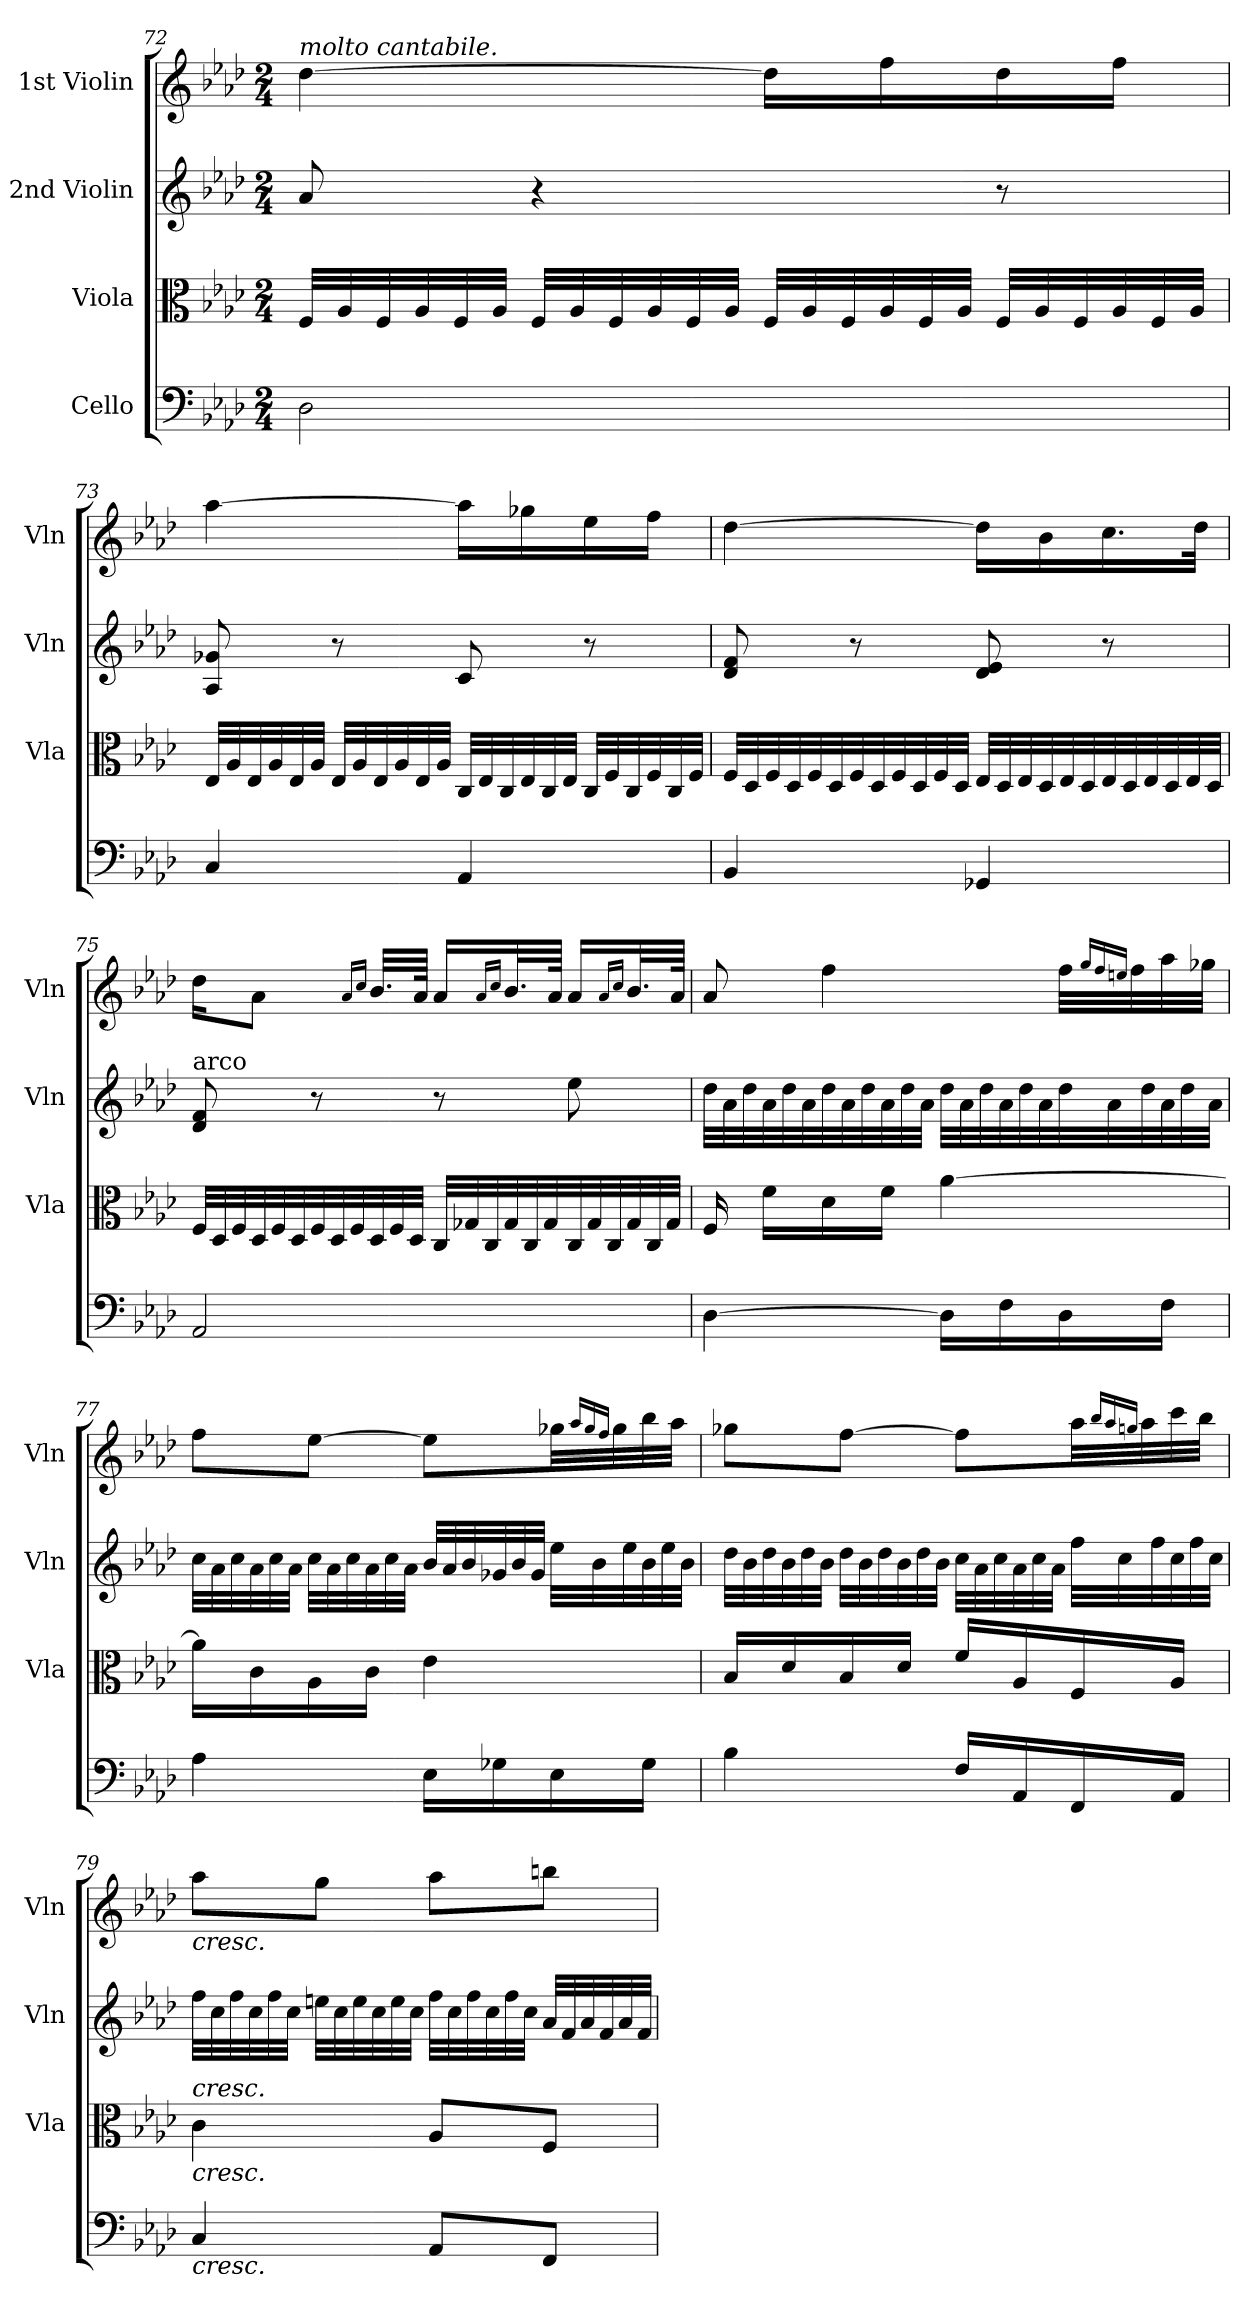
**kern	**kern	**kern	**kern
*part4	*part3	*part2	*part1
*staff4	*staff3	*staff2	*staff1
*I"Cello	*I"Viola	*I"2nd Violin	*I"1st Violin
*	*I'Vla	*I'Vln	*I'Vln
!!LO:LB:g=z
*clefF4	*clefC3	*clefG2	*clefG2
*k[b-e-a-d-]	*k[b-e-a-d-]	*k[b-e-a-d-]	*k[b-e-a-d-]
*f:	*f:	*f:	*f:
*M2/4	*M2/4	*M2/4	*M2/4
*	*Xtuplet	*	*
=72	=72	=72	=72
!	!	!	!LO:TX:a:i:t=molto cantabile.
2D-\	48F/LLL	8a-/	[4dd-\
.	48A-/	.	.
.	48F/	.	.
.	48A-/	.	.
.	48F/	.	.
.	48A-/JJJ	.	.
.	48F/LLL	4r	.
.	48A-/	.	.
.	48F/	.	.
.	48A-/	.	.
.	48F/	.	.
.	48A-/JJJ	.	.
.	48F/LLL	.	16dd-\LL]
.	48A-/	.	.
.	48F/	.	.
.	48A-/	.	16ff\
.	48F/	.	.
.	48A-/JJJ	.	.
.	48F/LLL	8r	16dd-\
.	48A-/	.	.
.	48F/	.	.
.	48A-/	.	16ff\JJ
.	48F/	.	.
.	48A-/JJJ	.	.
=73	=73	=73	=73
4C/	48E-/LLL	8A-/ 8g-X/	[4aa-\
.	48A-/	.	.
.	48E-/	.	.
.	48A-/	.	.
.	48E-/	.	.
.	48A-/JJJ	.	.
.	48E-/LLL	8r	.
.	48A-/	.	.
.	48E-/	.	.
.	48A-/	.	.
.	48E-/	.	.
.	48A-/JJJ	.	.
4AA-/	48C/LLL	8c/	16aa-\LL]
.	48E-/	.	.
.	48C/	.	.
.	48E-/	.	16gg-X\
.	48C/	.	.
.	48E-/JJJ	.	.
.	48C/LLL	8r	16ee-\
.	48F/	.	.
.	48C/	.	.
.	48F/	.	16ff\JJ
.	48C/	.	.
.	48F/JJJ	.	.
!!LO:PB:g=z
=74	=74	=74	=74
4BB-/	48F/LLL	8d-/ 8f/	[4dd-\
.	48D-/	.	.
.	48F/	.	.
.	48D-/	.	.
.	48F/	.	.
.	48D-/	.	.
.	48F/	8r	.
.	48D-/	.	.
.	48F/	.	.
.	48D-/	.	.
.	48F/	.	.
.	48D-/JJJ	.	.
4GG-X/	48E-/LLL	8d-/ 8e-/	16dd-\LL]
.	48D-/	.	.
.	48E-/	.	.
.	48D-/	.	16b-\
.	48E-/	.	.
.	48D-/	.	.
.	48E-/	8r	16.cc\
.	48D-/	.	.
.	48E-/	.	.
.	48D-/	.	.
.	48E-/	.	.
.	.	.	32dd-\JJk
.	48D-/JJJ	.	.
!!LO:LB:g=z
=75	=75	=75	=75
!	!	!LO:TX:a:t=arco	!
2AA-/	48F/LLL	8d-/ 8f/	16dd-\KL
.	48D-/	.	.
.	48F/	.	.
.	48D-/	.	8a-\J
.	48F/	.	.
.	48D-/	.	.
.	48F/	8r	.
.	48D-/	.	.
.	48F/	.	.
.	.	.	16qa-/LL
.	.	.	16qcc/JJ
.	48D-/	.	32.b-/LLL
.	48F/	.	.
.	48D-/JJJ	.	.
.	.	.	64a-/JJJk
.	48C/LLL	8r	16a-/LL
.	48G-X/	.	.
.	48C/	.	.
.	.	.	16qa-/LL
.	.	.	16qcc/JJ
.	48G-/	.	32.b-/L
.	48C/	.	.
.	48G-/	.	.
.	.	.	64a-/JJJk
.	48C/	8ee-\	16a-/LL
.	48G-/	.	.
.	48C/	.	.
.	.	.	16qa-/LL
.	.	.	16qcc/JJ
.	48G-/	.	32.b-/L
.	48C/	.	.
.	48G-/JJJ	.	.
.	.	.	64a-/JJJk
!!LO:LB:g=z
=76	=76	=76	=76
*	*	*Xtuplet	*
[4D-\	16F/	48dd-\LLL	8a-/
.	.	48a-\	.
.	.	48dd-\	.
.	16f\LL	48a-\	.
.	.	48dd-\	.
.	.	48a-\	.
.	16d-\	48dd-\	4ff\
.	.	48a-\	.
.	.	48dd-\	.
.	16f\JJ	48a-\	.
.	.	48dd-\	.
.	.	48a-\JJJ	.
16D-\LL]	[4a-\	48dd-\LLL	.
.	.	48a-\	.
.	.	48dd-\	.
16F\	.	48a-\	.
.	.	48dd-\	.
.	.	48a-\	.
16D-\	.	48dd-\	32ff\LLL
.	.	48a-\	.
.	.	.	16qgg/LL
.	.	.	16qff/
.	.	.	16qeen/JJ
.	.	.	32ff\
.	.	48dd-\	.
16F\JJ	.	48a-\	32aa-\
.	.	48dd-\	.
.	.	.	32gg-X\JJJ
.	.	48a-\JJJ	.
!!LO:PB:g=z
=77	=77	=77	=77
4A-\	16a-\LL]	48cc\LLL	8ff\L
.	.	48a-\	.
.	.	48cc\	.
.	16c\	48a-\	.
.	.	48cc\	.
.	.	48a-\JJJ	.
.	16A-\	48cc\LLL	[8ee-\J
.	.	48a-\	.
.	.	48cc\	.
.	16c\JJ	48a-\	.
.	.	48cc\	.
.	.	48a-\JJJ	.
16E-\LL	4e-\	48b-/LLL	8ee-\L]
.	.	48a-/	.
.	.	48b-/	.
16G-X\	.	48g-X/	.
.	.	48b-/	.
.	.	48g-/JJJ	.
16E-\	.	48ee-\LLL	32gg-X\LL
.	.	48b-\	.
.	.	.	16qaa-/LL
.	.	.	16qgg-/
.	.	.	16qff/JJ
.	.	.	32gg-\
.	.	48ee-\	.
16G-\JJ	.	48b-\	32bb-\
.	.	48ee-\	.
.	.	.	32aa-\JJJ
.	.	48b-\JJJ	.
!!LO:LB:g=z
=78	=78	=78	=78
4B-\	16B-/LL	48dd-\LLL	8gg-X\L
.	.	48b-\	.
.	.	48dd-\	.
.	16d-/	48b-\	.
.	.	48dd-\	.
.	.	48b-\JJJ	.
.	16B-/	48dd-\LLL	[8ff\J
.	.	48b-\	.
.	.	48dd-\	.
.	16d-/JJ	48b-\	.
.	.	48dd-\	.
.	.	48b-\JJJ	.
16F/LL	16f/LL	48cc\LLL	8ff\L]
.	.	48a-\	.
.	.	48cc\	.
16AA-/	16A-/	48a-\	.
.	.	48cc\	.
.	.	48a-\JJJ	.
16FF/	16F/	48ff\LLL	32aa-\LL
.	.	48cc\	.
.	.	.	16qbb-/LL
.	.	.	16qaa-/
.	.	.	16qggn/JJ
.	.	.	32aa-\
.	.	48ff\	.
16AA-/JJ	16A-/JJ	48cc\	32ccc\
.	.	48ff\	.
.	.	.	32bb-\JJJ
.	.	48cc\JJJ	.
!!LO:LB:g=z
=79	=79	=79	=79
!	!	!	!LO:TX:b:i:t=cresc.
!	!LO:TX:a:i:t=cresc.	!	!
!	!LO:TX:b:i:t=cresc.	!	!
!LO:TX:b:i:t=cresc.	!	!	!
4C/	4c\	48ff\LLL	8aa-\L
.	.	48cc\	.
.	.	48ff\	.
.	.	48cc\	.
.	.	48ff\	.
.	.	48cc\JJJ	.
.	.	48een\LLL	8gg\J
.	.	48cc\	.
.	.	48ee\	.
.	.	48cc\	.
.	.	48ee\	.
.	.	48cc\JJJ	.
8AA-/L	8A-/L	48ff\LLL	8aa-\L
.	.	48cc\	.
.	.	48ff\	.
.	.	48cc\	.
.	.	48ff\	.
.	.	48cc\JJJ	.
8FF/J	8F/J	48a-/LLL	8bbn\J
.	.	48f/	.
.	.	48a-/	.
.	.	48f/	.
.	.	48a-/	.
.	.	48f/JJJ	.
=	=	=	=
*-	*-	*-	*-
